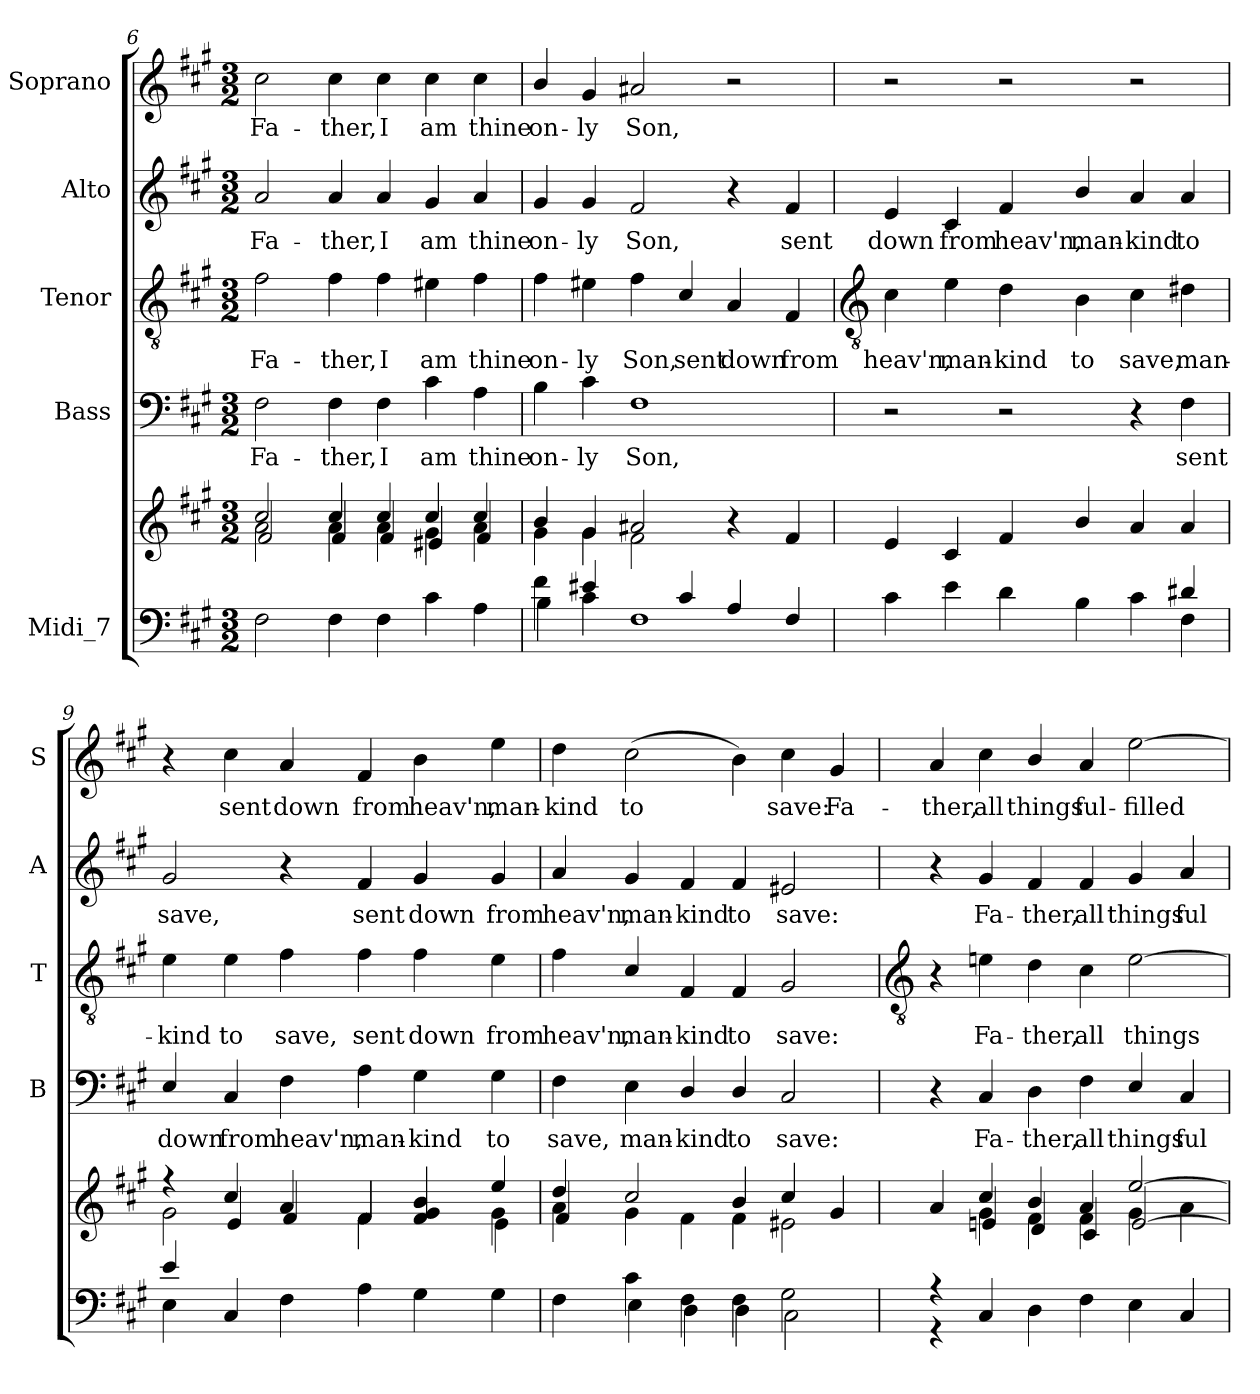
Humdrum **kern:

**kern	**kern	**kern	**text	**kern	**text	**kern	**text	**kern	**text
*part5	*part5	*part4	*part4	*part3	*part3	*part2	*part2	*part1	*part1
*staff6	*staff5	*staff4	*staff4	*staff3	*staff3	*staff2	*staff2	*staff1	*staff1
*I"Midi_7	*	*I"Bass	*	*I"Tenor	*	*I"Alto	*	*I"Soprano	*
*	*	*I'B	*	*I'T	*	*I'A	*	*I'S	*
*clefF4	*clefG2	*clefF4	*	*clefGv2	*	*clefG2	*	*clefG2	*
*k[f#c#g#]	*k[f#c#g#]	*k[f#c#g#]	*	*k[f#c#g#]	*	*k[f#c#g#]	*	*k[f#c#g#]	*
*A:	*A:	*A:	*	*A:	*	*A:	*	*A:	*
*M3/2	*M3/2	*M3/2	*	*M3/2	*	*M3/2	*	*M3/2	*
=6	=6	=6	=6	=6	=6	=6	=6	=6	=6
*	*^	*	*	*	*	*	*	*	*
*	*	*^	*	*	*	*	*	*	*	*
!	!	!	!	!	!LO:LY:b	!	!LO:LY:b	!	!LO:LY:b	!	!LO:LY:b
2F#	2cc#/	2a	2f#	2F#	Fa-	2f#	Fa-	2a	Fa-	2cc#\	Fa-
!	!	!	!	!	!LO:LY:b	!	!LO:LY:b	!	!LO:LY:b	!	!LO:LY:b
4F#	4cc#/	4a	4f#	4F#	-ther,	4f#	-ther,	4a	-ther,	4cc#\	-ther,
!	!	!	!	!	!LO:LY:b	!	!LO:LY:b	!	!LO:LY:b	!	!LO:LY:b
4F#	4cc#/	4a	4f#	4F#	I	4f#	I	4a	I	4cc#\	I
!	!	!	!	!	!LO:LY:b	!	!LO:LY:b	!	!LO:LY:b	!	!LO:LY:b
4c#	4cc#/	4g#	4e#X	4c#	am	4e#X	am	4g#	am	4cc#\	am
!	!	!	!	!	!LO:LY:b	!	!LO:LY:b	!	!LO:LY:b	!	!LO:LY:b
4A	4cc#/	4a	4f#	4A	thine	4f#	thine	4a	thine	4cc#\	thine
=7	=7	=7	=7	=7	=7	=7	=7	=7	=7	=7	=7
*^	*	*	*	*	*	*	*	*	*	*	*
!	!	!	!	!	!	!LO:LY:b	!	!LO:LY:b	!	!LO:LY:b	!	!LO:LY:b
*	*	*	*v	*v	*	*	*	*	*	*	*	*
4f#\	4B	4b/	4g#	4B	on-	4f#	on-	4g#	on-	4b/	on-
!	!	!	!	!	!LO:LY:b	!	!LO:LY:b	!	!LO:LY:b	!	!LO:LY:b
4e#X	4c#	4g#	4g#	4c#	-ly	4e#X	-ly	4g#	-ly	4g#	-ly
!	!	!	!	!	!LO:LY:b	!	!LO:LY:b	!	!LO:LY:b	!	!LO:LY:b
4f#/yy	1F#	2a#X	2f#	1F#	Son,	4f#	Son,	2f#	Son,	2a#X	Son,
!	!	!	!	!	!	!	!LO:LY:b	!	!	!	!
4c#/	.	.	.	.	.	4c#/	sent	.	.	.	.
!	!	!	!	!	!	!	!LO:LY:b	!	!	!	!
4A/	.	2ryy	4r	.	.	4A	down	4r	.	2r	.
!	!	!	!	!	!	!	!LO:LY:b	!	!LO:LY:b	!	!
4F#/	.	.	4f#	.	.	4F#	from	4f#	sent	.	.
!!LO:LB:g=z
=8	=8	=8	=8	=8	=8	=8	=8	=8	=8	=8	=8
*	*	*	*	*	*	*clefGv2	*	*	*	*	*
!	!	!	!	!	!	!	!LO:LY:b	!	!LO:LY:b	!	!
4c#	2ryy	2ryy	4e	2r	.	4c#	heav'n,	4e	down	2r	.
!	!	!	!	!	!	!	!LO:LY:b	!	!LO:LY:b	!	!
4e	.	.	4c#	.	.	4e	man-	4c#	from	.	.
!	!	!	!	!	!	!	!LO:LY:b	!	!LO:LY:b	!	!
4d	2ryy	2ryy	4f#	2r	.	4d	-kind	4f#	heav'n,	2r	.
!	!	!	!	!	!	!	!LO:LY:b	!	!LO:LY:b	!	!
4B	.	.	4b/	.	.	4B	to	4b/	man-	.	.
!	!	!	!	!	!	!	!LO:LY:b	!	!LO:LY:b	!	!
4c#	4ryy	2ryy	4a	4r	.	4c#	save,	4a	-kind	2r	.
!	!	!	!	!	!LO:LY:b	!	!LO:LY:b	!	!LO:LY:b	!	!
4d#X	4F#	.	4a	4F#	sent	4d#X	man-	4a	to	.	.
=9	=9	=9	=9	=9	=9	=9	=9	=9	=9	=9	=9
*	*	*	*^	*	*	*	*	*	*	*	*
!	!	!	!	!	!	!LO:LY:b	!	!LO:LY:b	!	!LO:LY:b	!	!
4e	4E\	4r	2g#\	4ryy	4E/	down	4e	-kind	2g#	save,	4r	.
!	!	!	!	!	!	!LO:LY:b	!	!LO:LY:b	!	!	!	!LO:LY:b
2.ryy	4C#	4cc#/	.	4e	4C#	from	4e	to	.	.	4cc#\	sent
!	!	!	!	!	!	!LO:LY:b	!	!LO:LY:b	!	!	!	!LO:LY:b
.	4F#	4a	4ryy	4f#	4F#	heav'n,	4f#	save,	4r	.	4a	down
!	!	!	!	!	!	!LO:LY:b	!	!LO:LY:b	!	!LO:LY:b	!	!LO:LY:b
.	4A	4f#	4f#	4f#	4A	man-	4f#	sent	4f#	sent	4f#	from
!	!	!	!	!	!	!LO:LY:b	!	!LO:LY:b	!	!LO:LY:b	!	!LO:LY:b
4ryy	4G#	4ryy	4f# 4g# 4b	4ryy	4G#	-kind	4f#	down	4g#	down	4b	heav'n,
!	!	!	!	!	!	!LO:LY:b	!	!LO:LY:b	!	!LO:LY:b	!	!LO:LY:b
4ryy	4G#	4ee	4g#\	4e\	4G#	to	4e	from	4g#	from	4ee	man-
=10	=10	=10	=10	=10	=10	=10	=10	=10	=10	=10	=10	=10
!	!	!	!	!	!	!LO:LY:b	!	!LO:LY:b	!	!LO:LY:b	!	!LO:LY:b
4ryy	4F#	4dd/	4a	4f#	4F#	save,	4f#	heav'n,	4a	heav'n,	4dd	-kind
!	!	!	!	!	!	!LO:LY:b	!	!LO:LY:b	!	!LO:LY:b	!	!LO:LY:b
4c#\	4E\	2cc#/	4g#\	1ryy	4E\	man-	4c#/	man-	4g#	man-	(>2cc#\	to
!	!	!	!	!	!	!LO:LY:b	!	!LO:LY:b	!	!LO:LY:b	!	!
4F#\	4D	.	4f#\	.	4D/	-kind	4F#	-kind	4f#	-kind	.	.
!	!	!	!	!	!	!LO:LY:b	!	!LO:LY:b	!	!LO:LY:b	!	!
4F#\	4D	4b/	4f#	.	4D/	to	4F#	to	4f#	to	4b)	.
!	!	!	!	!	!	!LO:LY:b	!	!LO:LY:b	!	!LO:LY:b	!	!LO:LY:b
2G#\	2C#\	4cc#/	2e#X\	.	2C#	save:	2G#	save:	2e#X	save:	4cc#\	save:
!	!	!	!	!	!	!	!	!	!	!	!	!LO:LY:b
.	.	4g#	.	4ryy	.	.	.	.	.	.	4g#	Fa-
!!LO:LB:g=z
=11	=11	=11	=11	=11	=11	=11	=11	=11	=11	=11	=11	=11
*	*	*	*	*	*	*	*clefGv2	*	*	*	*	*
!	!	!	!	!	!	!	!	!	!	!	!	!LO:LY:b
4r	4r	4a	4ryy	4ryy	4r	.	4r	.	4r	.	4a	-ther,
!	!	!	!	!	!	!LO:LY:b	!	!LO:LY:b	!	!LO:LY:b	!	!LO:LY:b
1ryy	4C#	4cc#/	4g#	4en	4C#	Fa-	4en	Fa-	4g#	Fa-	4cc#\	all
!	!	!	!	!	!	!LO:LY:b	!	!LO:LY:b	!	!LO:LY:b	!	!LO:LY:b
.	4D	4b/	4f#	4d	4D	-ther,	4d	-ther,	4f#	-ther,	4b/	things
!	!	!	!	!	!	!LO:LY:b	!	!LO:LY:b	!	!LO:LY:b	!	!LO:LY:b
.	4F#	4a	4f#	4c#	4F#	all	4c#	all	4f#	all	4a	ful-
!	!	!	!	!	!	!LO:LY:b	!	!LO:LY:b	!	!LO:LY:b	!	!LO:LY:b
.	4E\	[2ee/	4g#\	[2e	4E/	things	[2e	things	4g#	things	[2ee	-filled
!	!	!	!	!	!	!LO:LY:b	!	!	!	!LO:LY:b	!	!
4ryy	4C#	.	4a\	.	4C#	ful-	.	.	4a	ful-	.	.
*v	*v	*	*	*	*	*	*	*	*	*	*	*
*	*v	*v	*v	*	*	*	*	*	*	*	*
=	=	=	=	=	=	=	=	=	=
*-	*-	*-	*-	*-	*-	*-	*-	*-	*-
